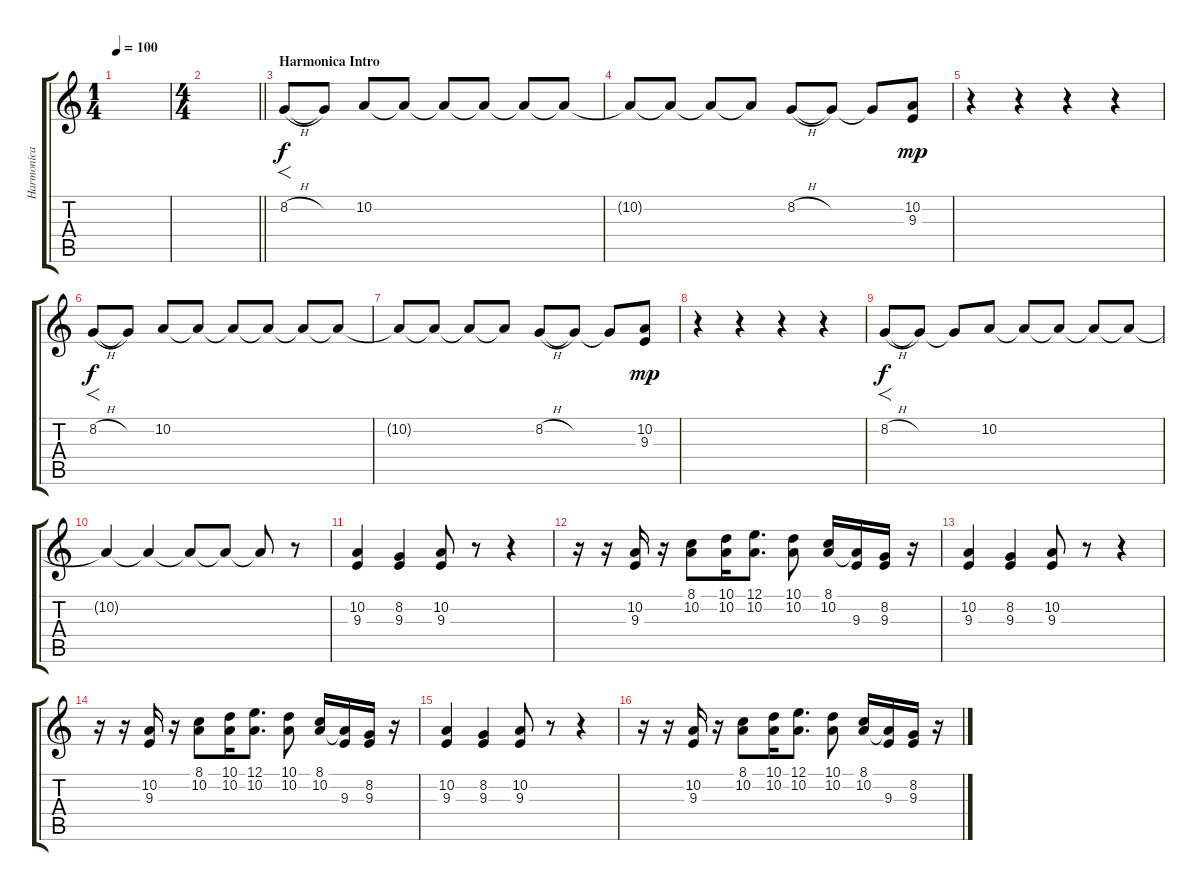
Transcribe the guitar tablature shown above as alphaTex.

\track ("Harmonica" "Harmonica") {instrument harmonica}
\staff {score tabs}
\tuning (E4 B3 G3 D3 A2 E2) {hide}
\ts (1 4)
\tempo 100
\clef g2
\ks c
|
\ts (4 4)
\barLineRight lightlight
|
\section ("" "Harmonica Intro")
8.2{h}.8{f} 8.2{t}.8 10.2.8 10.2{t}.8 10.2{t}.8 10.2{t}.8 10.2{t}.8 10.2{t}.8 |
10.2{t}.8 10.2{t}.8 10.2{t}.8 10.2{t}.8 8.2{h}.8 8.2{t}.8 8.2{t}.8 (10.2 9.3).8{dy mp} |
r.4 r.4 r.4 r.4 |
8.2{h}.8{f dy f} 8.2{t}.8 10.2.8 10.2{t}.8 10.2{t}.8 10.2{t}.8 10.2{t}.8 10.2{t}.8 |
10.2{t}.8 10.2{t}.8 10.2{t}.8 10.2{t}.8 8.2{h}.8 8.2{t}.8 8.2{t}.8 (10.2 9.3).8{dy mp} |
r.4 r.4 r.4 r.4 |
8.2{h}.8{f dy f} 8.2{t}.8 8.2{t}.8 10.2.8 10.2{t}.8 10.2{t}.8 10.2{t}.8 10.2{t}.8 |
10.2{t}.4 10.2{t}.4 10.2{t}.8 10.2{t}.8 10.2{t}.8 r.8 |
(10.2 9.3).4 (8.2 9.3).4 (10.2 9.3).8 r.8 r.4 |
r.16 r.16 (10.2 9.3).16 r.16 (8.1 10.2).8 (10.1 10.2).16 (12.1 10.2).8{d} (10.1 10.2).8 (8.1 10.2).16 (10.2{t} 9.3).16 (8.2 9.3).16 r.16 |
(10.2 9.3).4 (8.2 9.3).4 (10.2 9.3).8 r.8 r.4 |
r.16 r.16 (10.2 9.3).16 r.16 (8.1 10.2).8 (10.1 10.2).16 (12.1 10.2).8{d} (10.1 10.2).8 (8.1 10.2).16 (10.2{t} 9.3).16 (8.2 9.3).16 r.16 |
(10.2 9.3).4 (8.2 9.3).4 (10.2 9.3).8 r.8 r.4 |
r.16 r.16 (10.2 9.3).16 r.16 (8.1 10.2).8 (10.1 10.2).16 (12.1 10.2).8{d} (10.1 10.2).8 (8.1 10.2).16 (10.2{t} 9.3).16 (8.2 9.3).16 r.16
